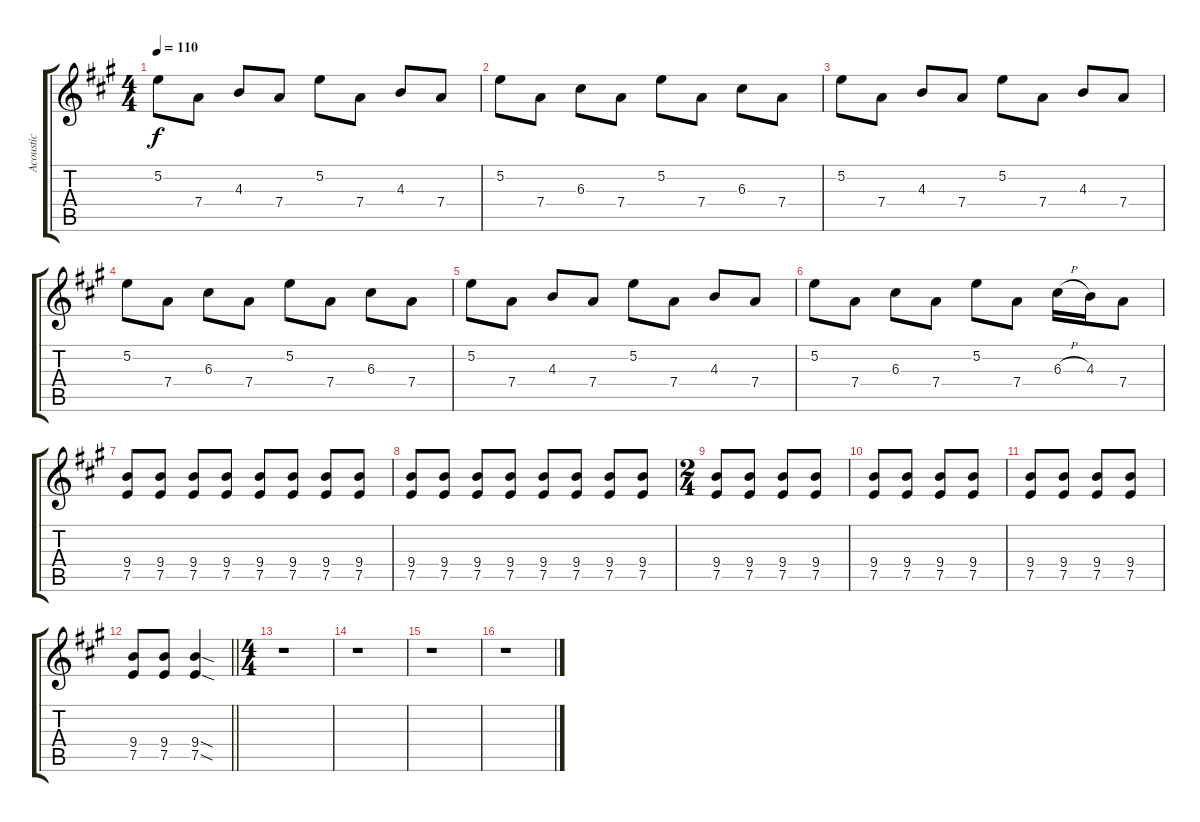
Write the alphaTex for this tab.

\track ("Acoustic" "Acoustic") {instrument acousticguitarsteel}
\staff {score tabs}
\tuning (E4 B3 G3 D3 A2 E2) {hide}
\ts (4 4)
\tempo 110
\clef g2
\ks a
5.2.8{dy f} 7.4.8 4.3.8 7.4.8 5.2.8 7.4.8 4.3.8 7.4.8 |
5.2.8 7.4.8 6.3.8 7.4.8 5.2.8 7.4.8 6.3.8 7.4.8 |
5.2.8 7.4.8 4.3.8 7.4.8 5.2.8 7.4.8 4.3.8 7.4.8 |
5.2.8 7.4.8 6.3.8 7.4.8 5.2.8 7.4.8 6.3.8 7.4.8 |
5.2.8 7.4.8 4.3.8 7.4.8 5.2.8 7.4.8 4.3.8 7.4.8 |
5.2.8 7.4.8 6.3.8 7.4.8 5.2.8 7.4.8 6.3{h}.16 4.3.16 7.4.8 |
(9.4 7.5).8 (9.4 7.5).8 (9.4 7.5).8 (9.4 7.5).8 (9.4 7.5).8 (9.4 7.5).8 (9.4 7.5).8 (9.4 7.5).8 |
(9.4 7.5).8 (9.4 7.5).8 (9.4 7.5).8 (9.4 7.5).8 (9.4 7.5).8 (9.4 7.5).8 (9.4 7.5).8 (9.4 7.5).8 |
\ts (2 4)
(9.4 7.5).8 (9.4 7.5).8 (9.4 7.5).8 (9.4 7.5).8 |
(9.4 7.5).8 (9.4 7.5).8 (9.4 7.5).8 (9.4 7.5).8 |
(9.4 7.5).8 (9.4 7.5).8 (9.4 7.5).8 (9.4 7.5).8 |
\barLineRight lightlight
(9.4 7.5).8 (9.4 7.5).8 (9.4{sod} 7.5{sod}).4 |
\ts (4 4)
r.1 |
r.1 |
r.1 |
r.1
